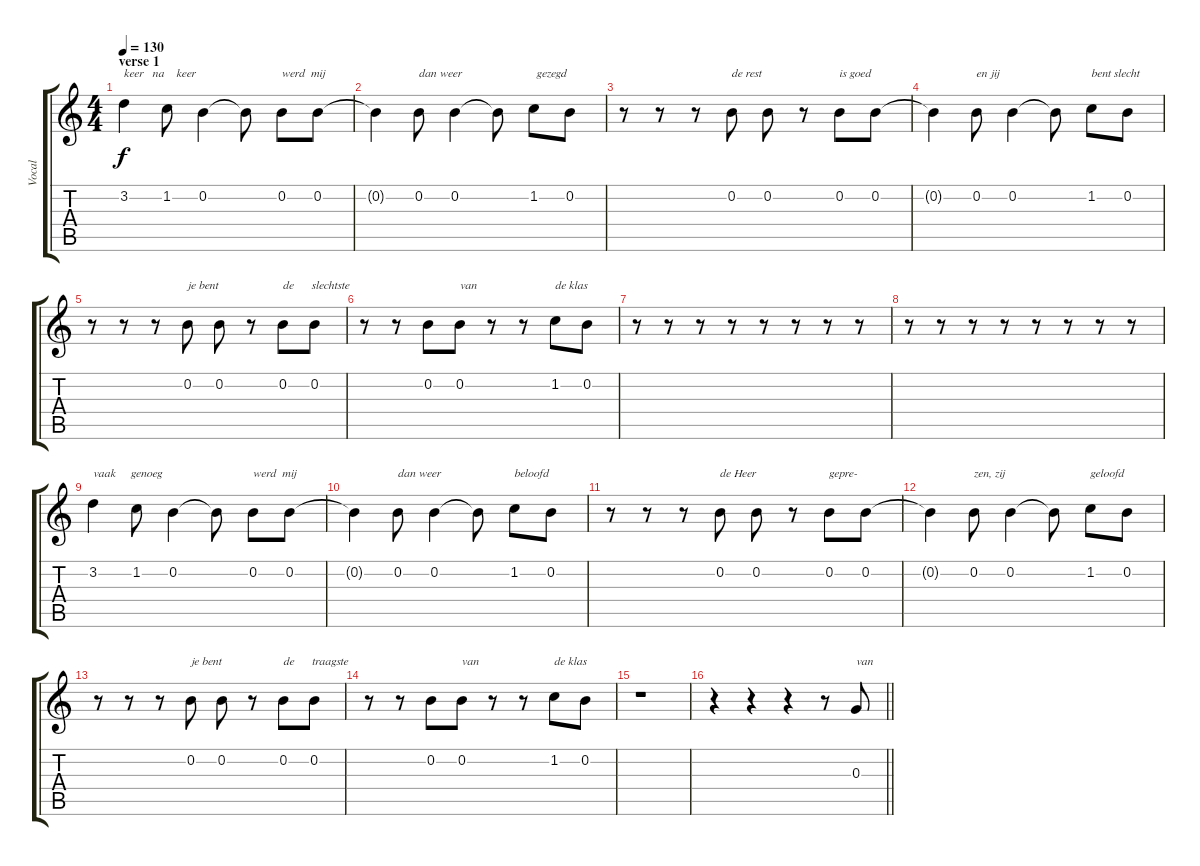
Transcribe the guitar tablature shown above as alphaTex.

\track ("Vocal" "Vocal") {instrument acousticguitarnylon}
\staff {score tabs}
\tuning (E4 B3 G3 D3 A2 E2) {hide}
\ts (4 4)
\section ("" "verse 1")
\tempo 130
\clef g2
\ks c
3.2.4{txt "keer   na    keer" dy f} 1.2.8 0.2.4 0.2{t}.8 0.2.8{txt "werd  mij"} 0.2.8 |
0.2{t}.4 0.2.8{txt "dan weer"} 0.2.4 0.2{t}.8 1.2.8{txt " gezegd"} 0.2.8 |
r.8 r.8 r.8 0.2.8{txt "de rest"} 0.2.8 r.8 0.2.8{txt "is goed"} 0.2.8 |
0.2{t}.4 0.2.8{txt "en jij"} 0.2.4 0.2{t}.8 1.2.8{txt "bent slecht"} 0.2.8 |
r.8 r.8 r.8 0.2.8{txt "je bent "} 0.2.8 r.8 0.2.8{txt "de      slechtste"} 0.2.8 |
r.8 r.8 0.2.8 0.2.8{txt "van"} r.8 r.8 1.2.8{txt "de klas"} 0.2.8 |
r.8 r.8 r.8 r.8 r.8 r.8 r.8 r.8 |
r.8 r.8 r.8 r.8 r.8 r.8 r.8 r.8 |
3.2.4{txt "vaak     genoeg"} 1.2.8 0.2.4 0.2{t}.8 0.2.8{txt "werd  mij"} 0.2.8 |
0.2{t}.4 0.2.8{txt "dan weer"} 0.2.4 0.2{t}.8 1.2.8{txt "beloofd"} 0.2.8 |
r.8 r.8 r.8 0.2.8{txt "de Heer"} 0.2.8 r.8 0.2.8{txt "gepre-"} 0.2.8 |
0.2{t}.4 0.2.8{txt "zen, zij"} 0.2.4 0.2{t}.8 1.2.8{txt "geloofd"} 0.2.8 |
r.8 r.8 r.8 0.2.8{txt "je bent "} 0.2.8 r.8 0.2.8{txt "de      traagste"} 0.2.8 |
r.8 r.8 0.2.8 0.2.8{txt "van"} r.8 r.8 1.2.8{txt "de klas"} 0.2.8 |
r.1 |
\barLineRight lightlight
r.4 r.4 r.4 r.8 0.3.8{txt "van"}
